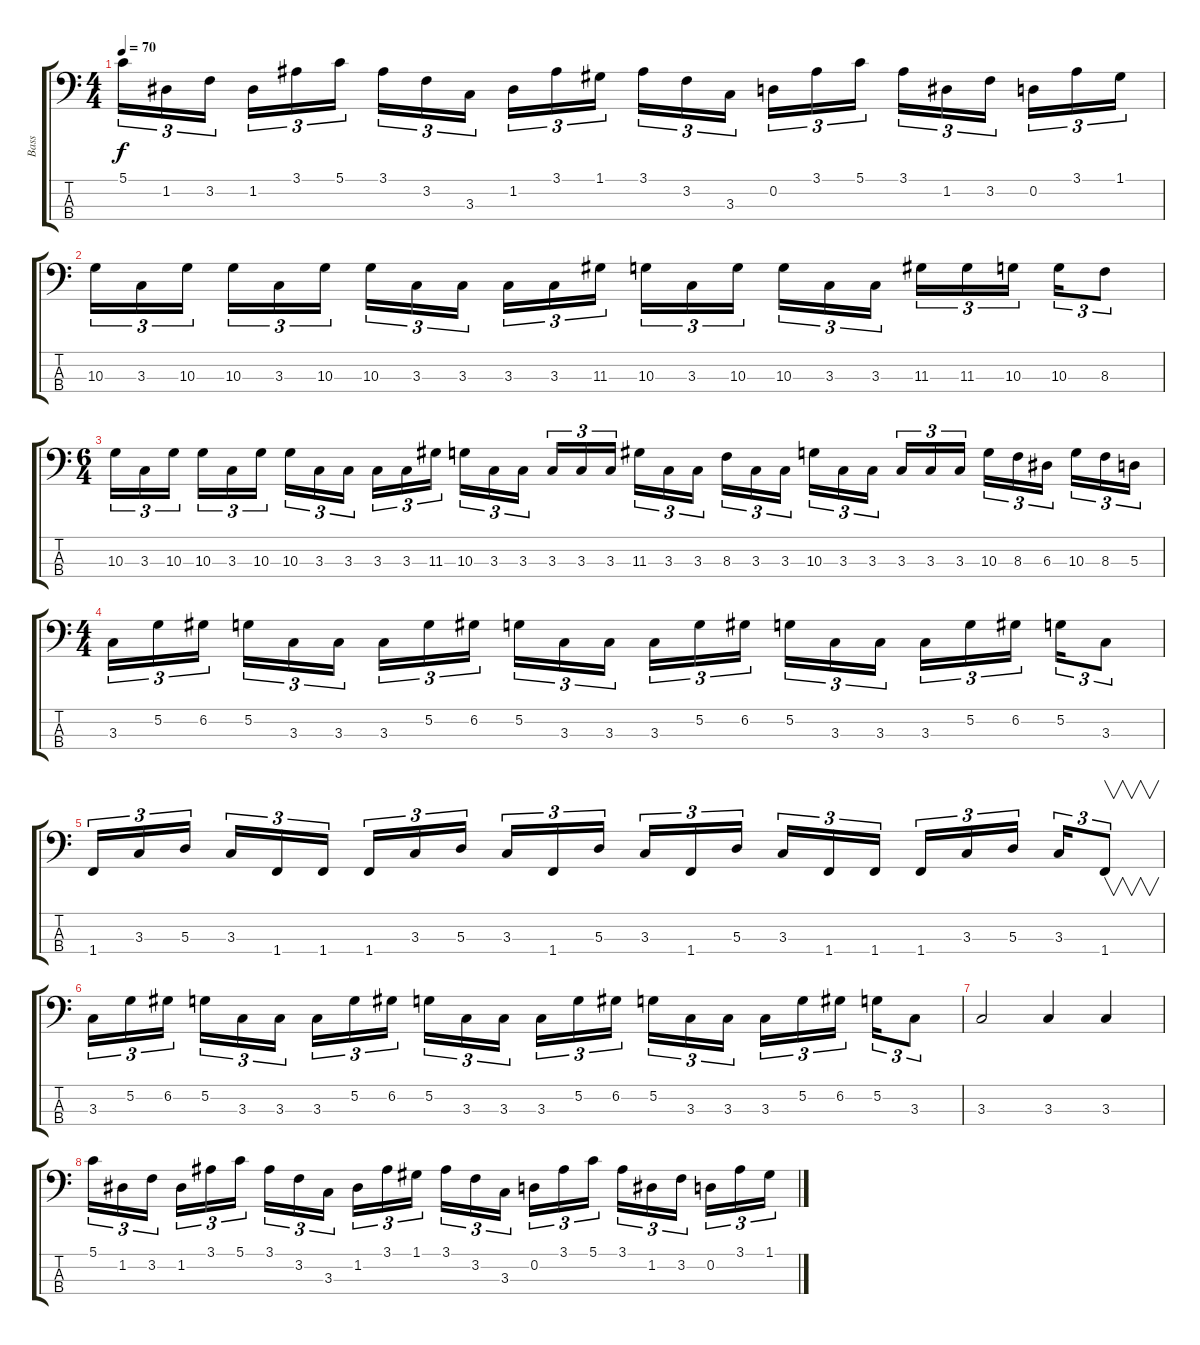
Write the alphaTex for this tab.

\track ("Bass" "Bass") {instrument electricbassfinger}
\staff {score tabs}
\tuning (G2 D2 A1 E1) {hide}
\ts (4 4)
\tempo 70
\clef f4
\ks c
5.1.16{tu (3 2) dy f} 1.2.16{tu (3 2)} 3.2.16{tu (3 2)} 1.2.16{tu (3 2)} 3.1.16{tu (3 2)} 5.1.16{tu (3 2)} 3.1.16{tu (3 2)} 3.2.16{tu (3 2)} 3.3.16{tu (3 2)} 1.2.16{tu (3 2)} 3.1.16{tu (3 2)} 1.1.16{tu (3 2)} 3.1.16{tu (3 2)} 3.2.16{tu (3 2)} 3.3.16{tu (3 2)} 0.2.16{tu (3 2)} 3.1.16{tu (3 2)} 5.1.16{tu (3 2)} 3.1.16{tu (3 2)} 1.2.16{tu (3 2)} 3.2.16{tu (3 2)} 0.2.16{tu (3 2)} 3.1.16{tu (3 2)} 1.1.16{tu (3 2)} |
10.3.16{tu (3 2)} 3.3.16{tu (3 2)} 10.3.16{tu (3 2)} 10.3.16{tu (3 2)} 3.3.16{tu (3 2)} 10.3.16{tu (3 2)} 10.3.16{tu (3 2)} 3.3.16{tu (3 2)} 3.3.16{tu (3 2)} 3.3.16{tu (3 2)} 3.3.16{tu (3 2)} 11.3.16{tu (3 2)} 10.3.16{tu (3 2)} 3.3.16{tu (3 2)} 10.3.16{tu (3 2)} 10.3.16{tu (3 2)} 3.3.16{tu (3 2)} 3.3.16{tu (3 2)} 11.3.16{tu (3 2)} 11.3.16{tu (3 2)} 10.3.16{tu (3 2)} 10.3.16{tu (3 2)} 8.3.8{tu (3 2)} |
\ts (6 4)
10.3.16{tu (3 2)} 3.3.16{tu (3 2)} 10.3.16{tu (3 2)} 10.3.16{tu (3 2)} 3.3.16{tu (3 2)} 10.3.16{tu (3 2)} 10.3.16{tu (3 2)} 3.3.16{tu (3 2)} 3.3.16{tu (3 2)} 3.3.16{tu (3 2)} 3.3.16{tu (3 2)} 11.3.16{tu (3 2)} 10.3.16{tu (3 2)} 3.3.16{tu (3 2)} 3.3.16{tu (3 2)} 3.3.16{tu (3 2)} 3.3.16{tu (3 2)} 3.3.16{tu (3 2)} 11.3.16{tu (3 2)} 3.3.16{tu (3 2)} 3.3.16{tu (3 2)} 8.3.16{tu (3 2)} 3.3.16{tu (3 2)} 3.3.16{tu (3 2)} 10.3.16{tu (3 2)} 3.3.16{tu (3 2)} 3.3.16{tu (3 2)} 3.3.16{tu (3 2)} 3.3.16{tu (3 2)} 3.3.16{tu (3 2)} 10.3.16{tu (3 2)} 8.3.16{tu (3 2)} 6.3.16{tu (3 2)} 10.3.16{tu (3 2)} 8.3.16{tu (3 2)} 5.3.16{tu (3 2)} |
\ts (4 4)
3.3.16{tu (3 2)} 5.2.16{tu (3 2)} 6.2.16{tu (3 2)} 5.2.16{tu (3 2)} 3.3.16{tu (3 2)} 3.3.16{tu (3 2)} 3.3.16{tu (3 2)} 5.2.16{tu (3 2)} 6.2.16{tu (3 2)} 5.2.16{tu (3 2)} 3.3.16{tu (3 2)} 3.3.16{tu (3 2)} 3.3.16{tu (3 2)} 5.2.16{tu (3 2)} 6.2.16{tu (3 2)} 5.2.16{tu (3 2)} 3.3.16{tu (3 2)} 3.3.16{tu (3 2)} 3.3.16{tu (3 2)} 5.2.16{tu (3 2)} 6.2.16{tu (3 2)} 5.2.16{tu (3 2)} 3.3.8{tu (3 2)} |
1.4.16{tu (3 2)} 3.3.16{tu (3 2)} 5.3.16{tu (3 2)} 3.3.16{tu (3 2)} 1.4.16{tu (3 2)} 1.4.16{tu (3 2)} 1.4.16{tu (3 2)} 3.3.16{tu (3 2)} 5.3.16{tu (3 2)} 3.3.16{tu (3 2)} 1.4.16{tu (3 2)} 5.3.16{tu (3 2)} 3.3.16{tu (3 2)} 1.4.16{tu (3 2)} 5.3.16{tu (3 2)} 3.3.16{tu (3 2)} 1.4.16{tu (3 2)} 1.4.16{tu (3 2)} 1.4.16{tu (3 2)} 3.3.16{tu (3 2)} 5.3.16{tu (3 2)} 3.3.16{tu (3 2)} 1.4.8{v tu (3 2)} |
3.3.16{tu (3 2)} 5.2.16{tu (3 2)} 6.2.16{tu (3 2)} 5.2.16{tu (3 2)} 3.3.16{tu (3 2)} 3.3.16{tu (3 2)} 3.3.16{tu (3 2)} 5.2.16{tu (3 2)} 6.2.16{tu (3 2)} 5.2.16{tu (3 2)} 3.3.16{tu (3 2)} 3.3.16{tu (3 2)} 3.3.16{tu (3 2)} 5.2.16{tu (3 2)} 6.2.16{tu (3 2)} 5.2.16{tu (3 2)} 3.3.16{tu (3 2)} 3.3.16{tu (3 2)} 3.3.16{tu (3 2)} 5.2.16{tu (3 2)} 6.2.16{tu (3 2)} 5.2.16{tu (3 2)} 3.3.8{tu (3 2)} |
3.3.2 3.3.4 3.3.4 |
5.1.16{tu (3 2)} 1.2.16{tu (3 2)} 3.2.16{tu (3 2)} 1.2.16{tu (3 2)} 3.1.16{tu (3 2)} 5.1.16{tu (3 2)} 3.1.16{tu (3 2)} 3.2.16{tu (3 2)} 3.3.16{tu (3 2)} 1.2.16{tu (3 2)} 3.1.16{tu (3 2)} 1.1.16{tu (3 2)} 3.1.16{tu (3 2)} 3.2.16{tu (3 2)} 3.3.16{tu (3 2)} 0.2.16{tu (3 2)} 3.1.16{tu (3 2)} 5.1.16{tu (3 2)} 3.1.16{tu (3 2)} 1.2.16{tu (3 2)} 3.2.16{tu (3 2)} 0.2.16{tu (3 2)} 3.1.16{tu (3 2)} 1.1.16{tu (3 2)}
